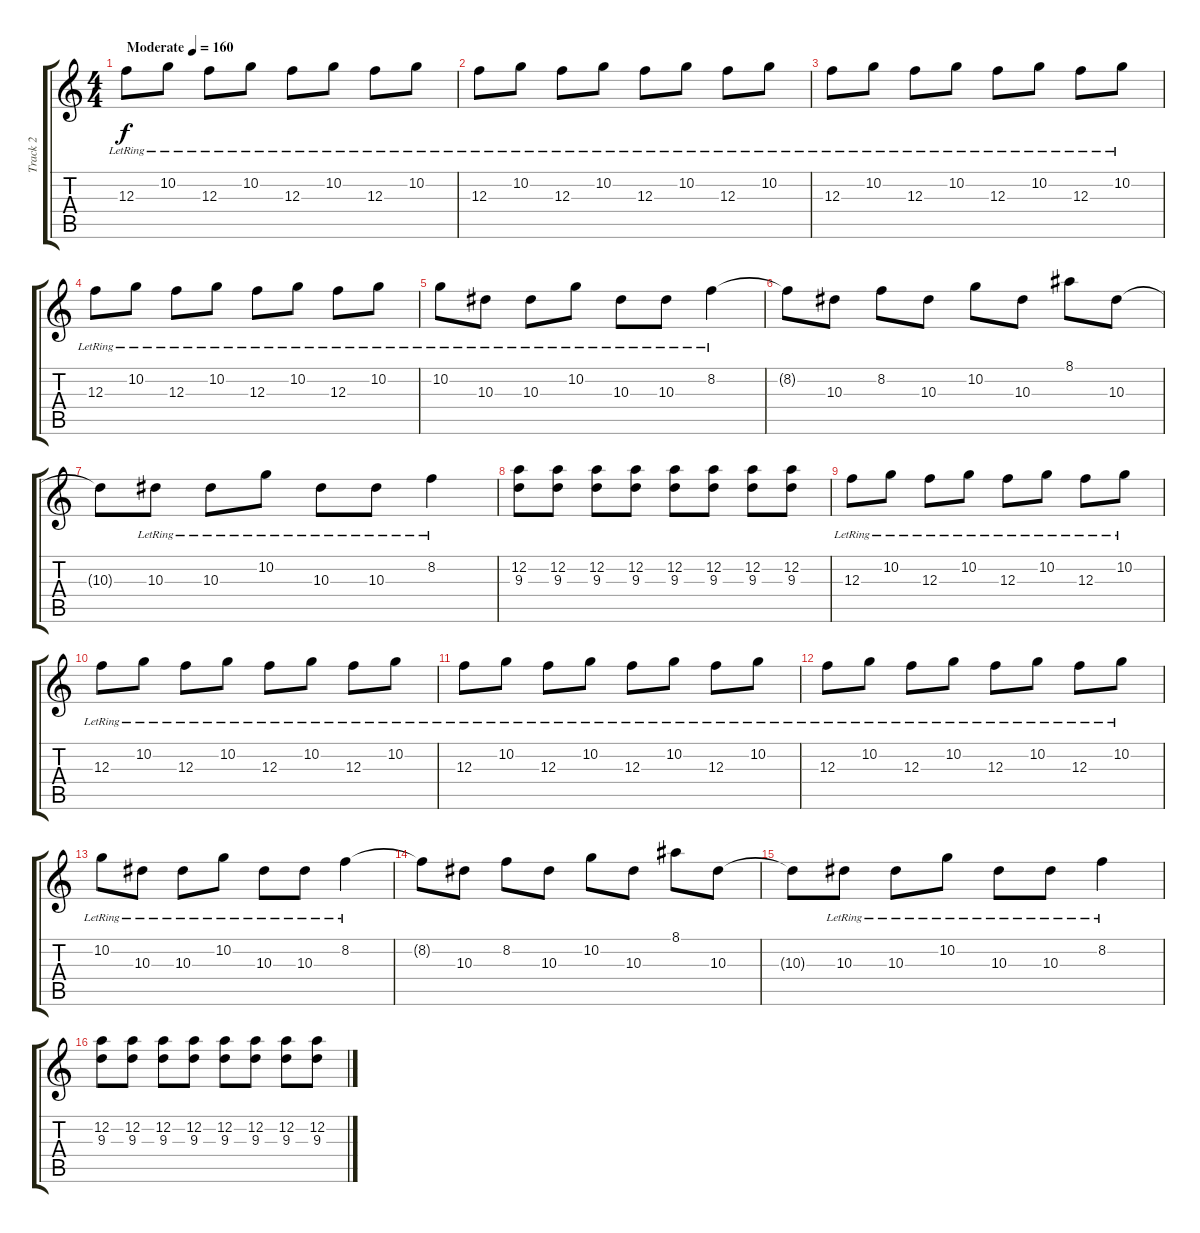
\track ("Track 2" "Track 2") {instrument distortionguitar}
\staff {score tabs}
\tuning (D4 A3 F3 C3 G2 C2) {hide}
\ts (4 4)
\tempo (160 "Moderate")
\clef g2
\ks c
12.3{lr}.8{dy f instrument distortionguitar} 10.2{lr}.8 12.3{lr}.8 10.2{lr}.8 12.3{lr}.8 10.2{lr}.8 12.3{lr}.8 10.2{lr}.8 |
12.3{lr}.8 10.2{lr}.8 12.3{lr}.8 10.2{lr}.8 12.3{lr}.8 10.2{lr}.8 12.3{lr}.8 10.2{lr}.8 |
12.3{lr}.8 10.2{lr}.8 12.3{lr}.8 10.2{lr}.8 12.3{lr}.8 10.2{lr}.8 12.3{lr}.8 10.2{lr}.8 |
12.3{lr}.8 10.2{lr}.8 12.3{lr}.8 10.2{lr}.8 12.3{lr}.8 10.2{lr}.8 12.3{lr}.8 10.2{lr}.8 |
10.2{lr}.8 10.3{lr}.8 10.3{lr}.8 10.2{lr}.8 10.3{lr}.8 10.3{lr}.8 8.2{lr}.4 |
8.2{t}.8 10.3.8 8.2.8 10.3.8 10.2.8 10.3.8 8.1.8 10.3.8 |
10.3{t}.8 10.3{lr}.8 10.3{lr}.8 10.2{lr}.8 10.3{lr}.8 10.3{lr}.8 8.2{lr}.4 |
(12.2 9.3).8 (12.2 9.3).8 (12.2 9.3).8 (12.2 9.3).8 (12.2 9.3).8 (12.2 9.3).8 (12.2 9.3).8 (12.2 9.3).8 |
12.3{lr}.8 10.2{lr}.8 12.3{lr}.8 10.2{lr}.8 12.3{lr}.8 10.2{lr}.8 12.3{lr}.8 10.2{lr}.8 |
12.3{lr}.8 10.2{lr}.8 12.3{lr}.8 10.2{lr}.8 12.3{lr}.8 10.2{lr}.8 12.3{lr}.8 10.2{lr}.8 |
12.3{lr}.8 10.2{lr}.8 12.3{lr}.8 10.2{lr}.8 12.3{lr}.8 10.2{lr}.8 12.3{lr}.8 10.2{lr}.8 |
12.3{lr}.8 10.2{lr}.8 12.3{lr}.8 10.2{lr}.8 12.3{lr}.8 10.2{lr}.8 12.3{lr}.8 10.2{lr}.8 |
10.2{lr}.8 10.3{lr}.8 10.3{lr}.8 10.2{lr}.8 10.3{lr}.8 10.3{lr}.8 8.2{lr}.4 |
8.2{t}.8 10.3.8 8.2.8 10.3.8 10.2.8 10.3.8 8.1.8 10.3.8 |
10.3{t}.8 10.3{lr}.8 10.3{lr}.8 10.2{lr}.8 10.3{lr}.8 10.3{lr}.8 8.2{lr}.4 |
(12.2 9.3).8 (12.2 9.3).8 (12.2 9.3).8 (12.2 9.3).8 (12.2 9.3).8 (12.2 9.3).8 (12.2 9.3).8 (12.2 9.3).8
